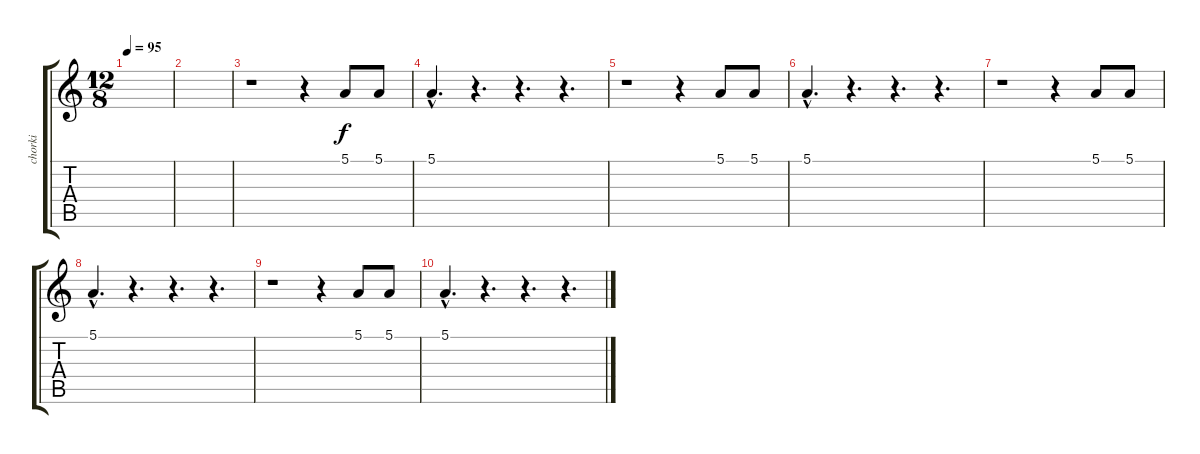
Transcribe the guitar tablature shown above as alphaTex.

\track ("chorki" "chorki") {instrument frenchhorn}
\staff {score tabs}
\tuning (E4 B3 G3 D3 A2 E2) {hide}
\ts (12 8)
\tempo 95
\clef g2
\ks c
|
|
r.1 r.4 5.1.8 5.1.8 |
5.1{hac}.4{d} r.4{d} r.4{d} r.4{d} |
r.1 r.4 5.1.8 5.1.8 |
5.1{hac}.4{d} r.4{d} r.4{d} r.4{d} |
r.1 r.4 5.1.8 5.1.8 |
5.1{hac}.4{d} r.4{d} r.4{d} r.4{d} |
r.1 r.4 5.1.8 5.1.8 |
5.1{hac}.4{d} r.4{d} r.4{d} r.4{d}
